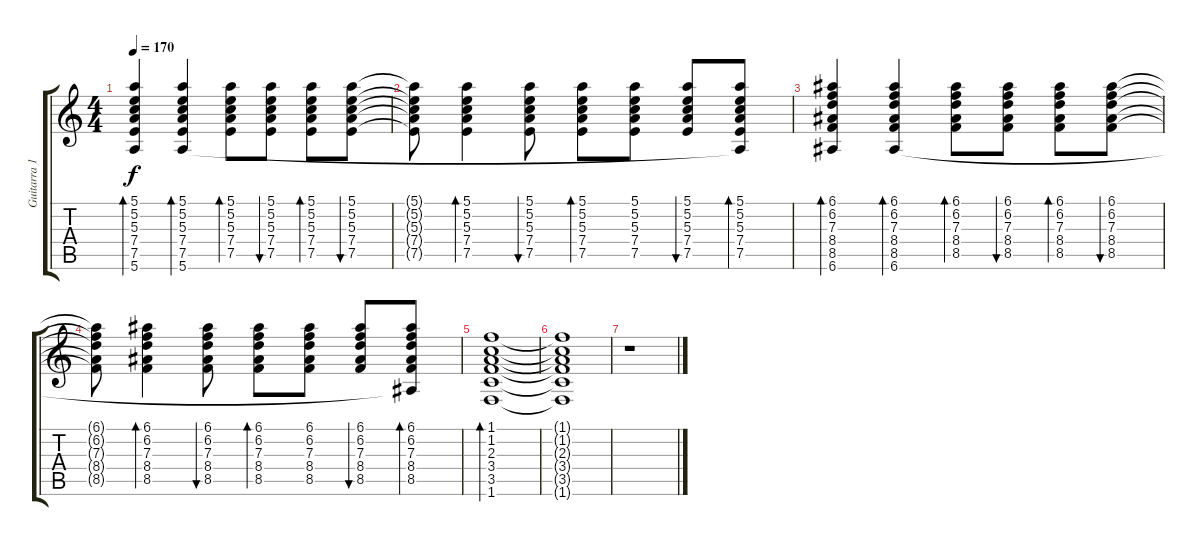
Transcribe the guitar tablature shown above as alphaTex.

\track ("Guitarra 1" "Guitarra 1") {instrument acousticguitarsteel}
\staff {score tabs}
\tuning (E4 B3 G3 D3 A2 E2) {hide}
\ts (4 4)
\tempo 170
\clef g2
\ks c
(5.1 5.2 5.3 7.4 7.5 5.6).4{bd 60 dy f} (5.1 5.2 5.3 7.4 7.5 5.6).4{bd 60} (5.1 5.2 5.3 7.4 7.5).8{bd 60} (5.1 5.2 5.3 7.4 7.5).8{bu 60} (5.1 5.2 5.3 7.4 7.5).8{bd 60} (5.1 5.2 5.3 7.4 7.5).8{bu 60} |
(5.1{t} 5.2{t} 5.3{t} 7.4{t} 7.5{t}).8 (5.1 5.2 5.3 7.4 7.5).4{bd 60} (5.1 5.2 5.3 7.4 7.5).8{bu 60} (5.1 5.2 5.3 7.4 7.5).8{bd 60} (5.1 5.2 5.3 7.4 7.5).8 (5.1 5.2 5.3 7.4 7.5).8{bu 60} (5.1 5.2 5.3 7.4 7.5 5.6{t}).8{bd 60} |
(6.1 6.2 7.3 8.4 8.5 6.6).4{bd 60} (6.1 6.2 7.3 8.4 8.5 6.6).4{bd 60} (6.1 6.2 7.3 8.4 8.5).8{bd 60} (6.1 6.2 7.3 8.4 8.5).8{bu 60} (6.1 6.2 7.3 8.4 8.5).8{bd 60} (6.1 6.2 7.3 8.4 8.5).8{bu 60} |
(6.1{t} 6.2{t} 7.3{t} 8.4{t} 8.5{t}).8 (6.1 6.2 7.3 8.4 8.5).4{bd 60} (6.1 6.2 7.3 8.4 8.5).8{bu 60} (6.1 6.2 7.3 8.4 8.5).8{bd 60} (6.1 6.2 7.3 8.4 8.5).8 (6.1 6.2 7.3 8.4 8.5).8{bu 60} (6.1 6.2 7.3 8.4 8.5 6.6{t}).8{bd 60} |
(1.1 1.2 2.3 3.4 3.5 1.6).1{bd 60} |
(1.1{t} 1.2{t} 2.3{t} 3.4{t} 3.5{t} 1.6{t}).1 |
r.1
